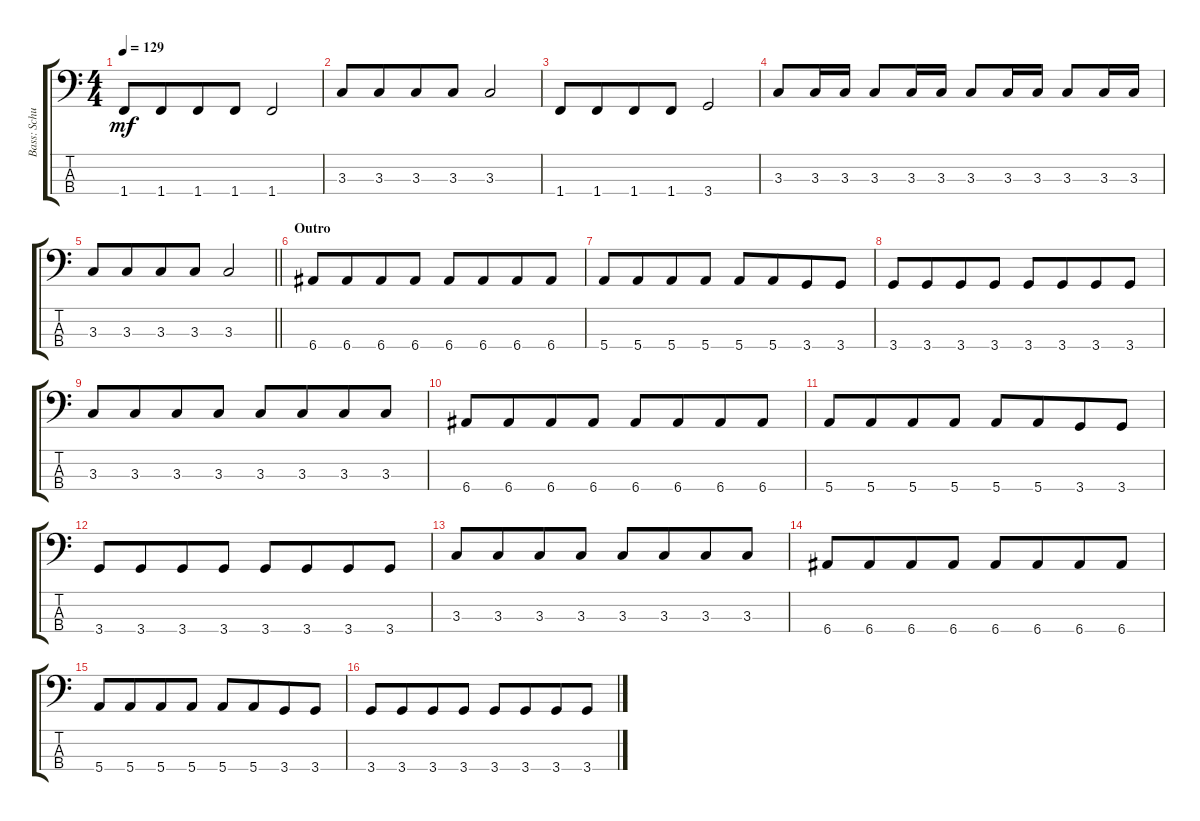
\track ("Bass: Schuyler" "Bass: Schu") {instrument electricbassfinger}
\staff {score tabs}
\tuning (G2 D2 A1 E1) {hide}
\ts (4 4)
\tempo 129
\clef f4
\ks c
1.4.8{dy mf} 1.4.8{beam merge} 1.4.8 1.4.8 1.4.2 |
3.3.8 3.3.8{beam merge} 3.3.8 3.3.8 3.3.2 |
1.4.8 1.4.8{beam merge} 1.4.8 1.4.8 3.4.2 |
3.3.8 3.3.16{beam merge} 3.3.16 3.3.8 3.3.16{beam merge} 3.3.16 3.3.8 3.3.16{beam merge} 3.3.16 3.3.8 3.3.16{beam merge} 3.3.16 |
\barLineRight lightlight
3.3.8 3.3.8{beam merge} 3.3.8 3.3.8 3.3.2 |
\section ("" "Outro")
6.4.8 6.4.8{beam merge} 6.4.8 6.4.8 6.4.8 6.4.8{beam merge} 6.4.8 6.4.8 |
5.4.8 5.4.8{beam merge} 5.4.8 5.4.8 5.4.8 5.4.8{beam merge} 3.4.8 3.4.8 |
3.4.8{beam merge} 3.4.8{beam merge} 3.4.8{beam merge} 3.4.8{beam split} 3.4.8{beam merge} 3.4.8{beam merge} 3.4.8 3.4.8 |
3.3.8 3.3.8{beam merge} 3.3.8 3.3.8 3.3.8 3.3.8{beam merge} 3.3.8 3.3.8 |
6.4.8 6.4.8{beam merge} 6.4.8 6.4.8 6.4.8 6.4.8{beam merge} 6.4.8 6.4.8 |
5.4.8 5.4.8{beam merge} 5.4.8 5.4.8 5.4.8 5.4.8{beam merge} 3.4.8 3.4.8 |
3.4.8{beam merge} 3.4.8{beam merge} 3.4.8{beam merge} 3.4.8{beam split} 3.4.8{beam merge} 3.4.8{beam merge} 3.4.8 3.4.8 |
3.3.8 3.3.8{beam merge} 3.3.8 3.3.8 3.3.8 3.3.8{beam merge} 3.3.8 3.3.8 |
6.4.8 6.4.8{beam merge} 6.4.8 6.4.8 6.4.8 6.4.8{beam merge} 6.4.8 6.4.8 |
5.4.8 5.4.8{beam merge} 5.4.8 5.4.8 5.4.8 5.4.8{beam merge} 3.4.8 3.4.8 |
3.4.8{beam merge} 3.4.8{beam merge} 3.4.8{beam merge} 3.4.8{beam split} 3.4.8{beam merge} 3.4.8{beam merge} 3.4.8 3.4.8
